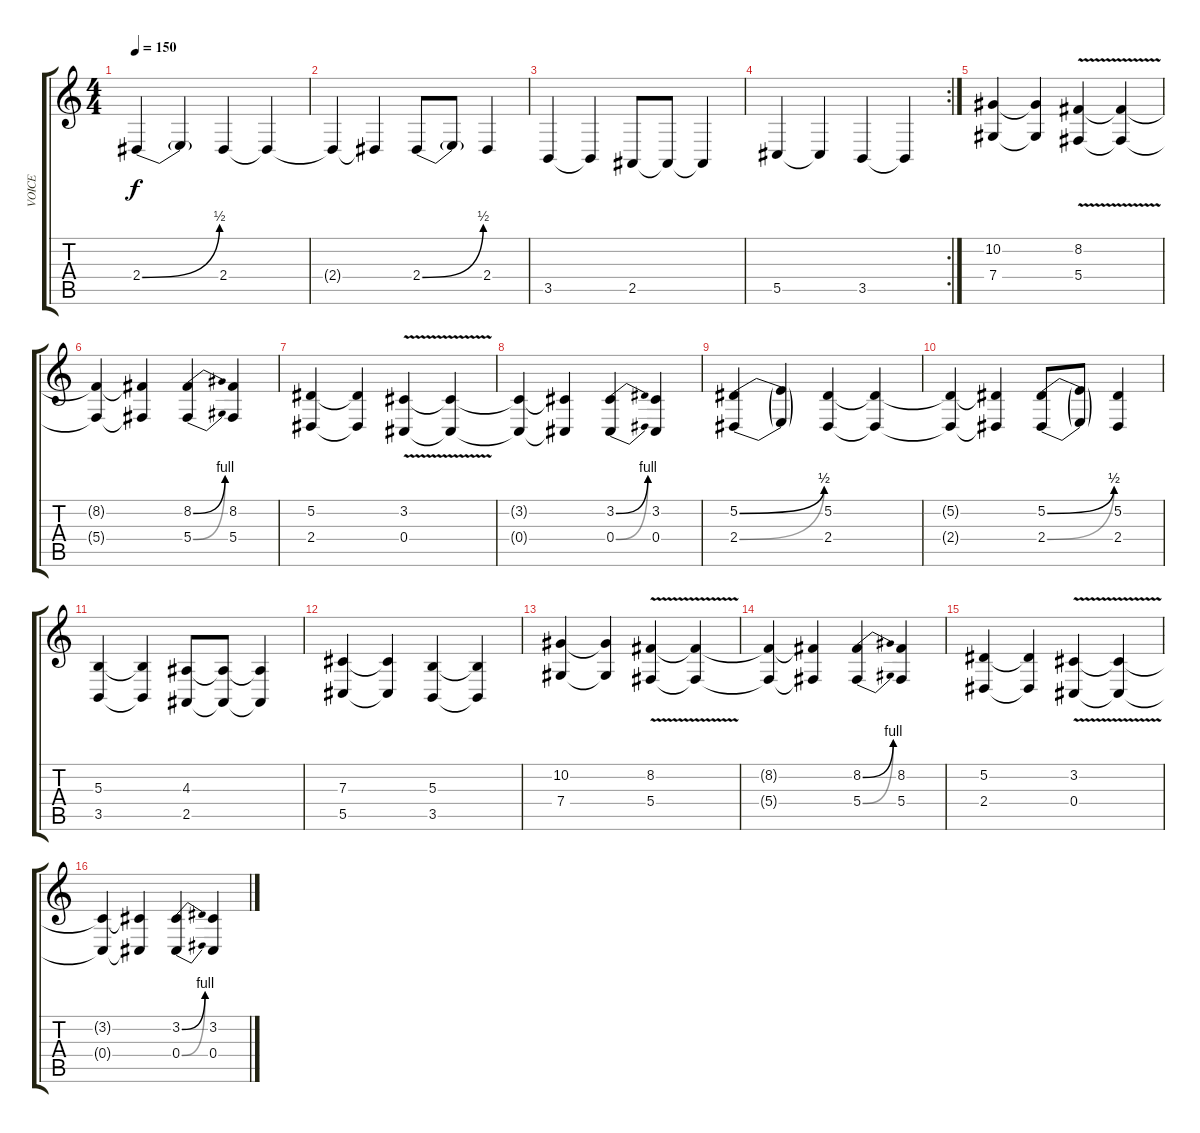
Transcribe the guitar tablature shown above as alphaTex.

\track ("VOICE" "VOICE") {instrument lead2sawtooth}
\staff {score tabs}
\tuning (Eb4 Bb3 Gb3 Db3 Ab2 Db2) {hide}
\ts (4 4)
\tempo 150
\clef g2
\ks c
2.4{be (bend 0 0 60 2)}.4{dy f} 2.4{t}.4 2.4.4 2.4{t}.4 |
2.4{t}.4 2.4{t}.4 2.4{be (bend 0 0 60 2)}.8 2.4{t}.8 2.4.4 |
3.5.4 3.5{t}.4 2.5.8 2.5{t}.8 2.5{t}.4 |
\rc 2
5.5.4 5.5{t}.4 3.5.4 3.5{t}.4 |
(10.2 7.4).4 (10.2{t} 7.4{t}).4 (8.2 5.4{v}).4 (8.2{t} 5.4{t}).4 |
(8.2{t} 5.4{t}).4 (8.2{t} 5.4{t}).4 (8.2{be (bend 0 0 60 4)} 5.4{be (bend 0 0 60 4)}).4 (8.2 5.4).4 |
(5.2 2.4).4 (5.2{t} 2.4{t}).4 (3.2 0.4{v}).4 (3.2{t} 0.4{t}).4 |
(3.2{t} 0.4{t}).4 (3.2{t} 0.4{t}).4 (3.2{be (bend 0 0 60 4)} 0.4{be (bend 0 0 60 4)}).4 (3.2 0.4).4 |
(5.2{be (bend 0 0 60 2)} 2.4{be (bend 0 0 60 2)}).4 (5.2{t} 2.4{t}).4 (5.2 2.4).4 (5.2{t} 2.4{t}).4 |
(5.2{t} 2.4{t}).4 (5.2{t} 2.4{t}).4 (5.2{be (bend 0 0 60 2)} 2.4{be (bend 0 0 60 2)}).8 (5.2{t} 2.4{t}).8 (5.2 2.4).4 |
(5.3 3.5).4 (5.3{t} 3.5{t}).4 (4.3 2.5).8 (4.3{t} 2.5{t}).8 (4.3{t} 2.5{t}).4 |
(7.3 5.5).4 (7.3{t} 5.5{t}).4 (5.3 3.5).4 (5.3{t} 3.5{t}).4 |
(10.2 7.4).4 (10.2{t} 7.4{t}).4 (8.2 5.4{v}).4 (8.2{t} 5.4{t}).4 |
(8.2{t} 5.4{t}).4 (8.2{t} 5.4{t}).4 (8.2{be (bend 0 0 60 4)} 5.4{be (bend 0 0 60 4)}).4 (8.2 5.4).4 |
(5.2 2.4).4 (5.2{t} 2.4{t}).4 (3.2 0.4{v}).4 (3.2{t} 0.4{t}).4 |
(3.2{t} 0.4{t}).4 (3.2{t} 0.4{t}).4 (3.2{be (bend 0 0 60 4)} 0.4{be (bend 0 0 60 4)}).4 (3.2 0.4).4
